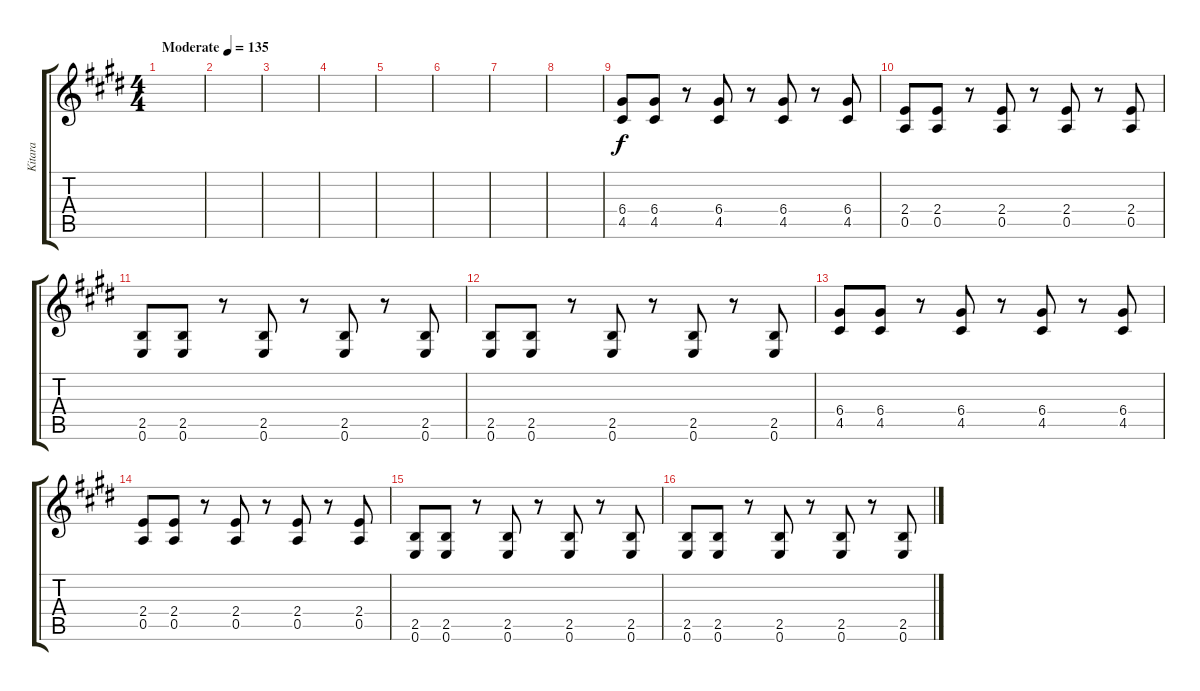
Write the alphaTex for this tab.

\track ("Kitara" "Kitara") {instrument distortionguitar}
\staff {score tabs}
\tuning (E4 B3 G3 D3 A2 E2) {hide}
\ts (4 4)
\tempo (135 "Moderate")
\clef g2
\ks e
|
|
|
|
|
|
|
|
(6.4 4.5).8 (6.4 4.5).8 r.8 (6.4 4.5).8 r.8 (6.4 4.5).8 r.8 (6.4 4.5).8 |
(2.4 0.5).8 (2.4 0.5).8 r.8 (2.4 0.5).8 r.8 (2.4 0.5).8 r.8 (2.4 0.5).8 |
(2.5 0.6).8 (2.5 0.6).8 r.8 (2.5 0.6).8 r.8 (2.5 0.6).8 r.8 (2.5 0.6).8 |
(2.5 0.6).8 (2.5 0.6).8 r.8 (2.5 0.6).8 r.8 (2.5 0.6).8 r.8 (2.5 0.6).8 |
(6.4 4.5).8 (6.4 4.5).8 r.8 (6.4 4.5).8 r.8 (6.4 4.5).8 r.8 (6.4 4.5).8 |
(2.4 0.5).8 (2.4 0.5).8 r.8 (2.4 0.5).8 r.8 (2.4 0.5).8 r.8 (2.4 0.5).8 |
(2.5 0.6).8 (2.5 0.6).8 r.8 (2.5 0.6).8 r.8 (2.5 0.6).8 r.8 (2.5 0.6).8 |
(2.5 0.6).8 (2.5 0.6).8 r.8 (2.5 0.6).8 r.8 (2.5 0.6).8 r.8 (2.5 0.6).8
